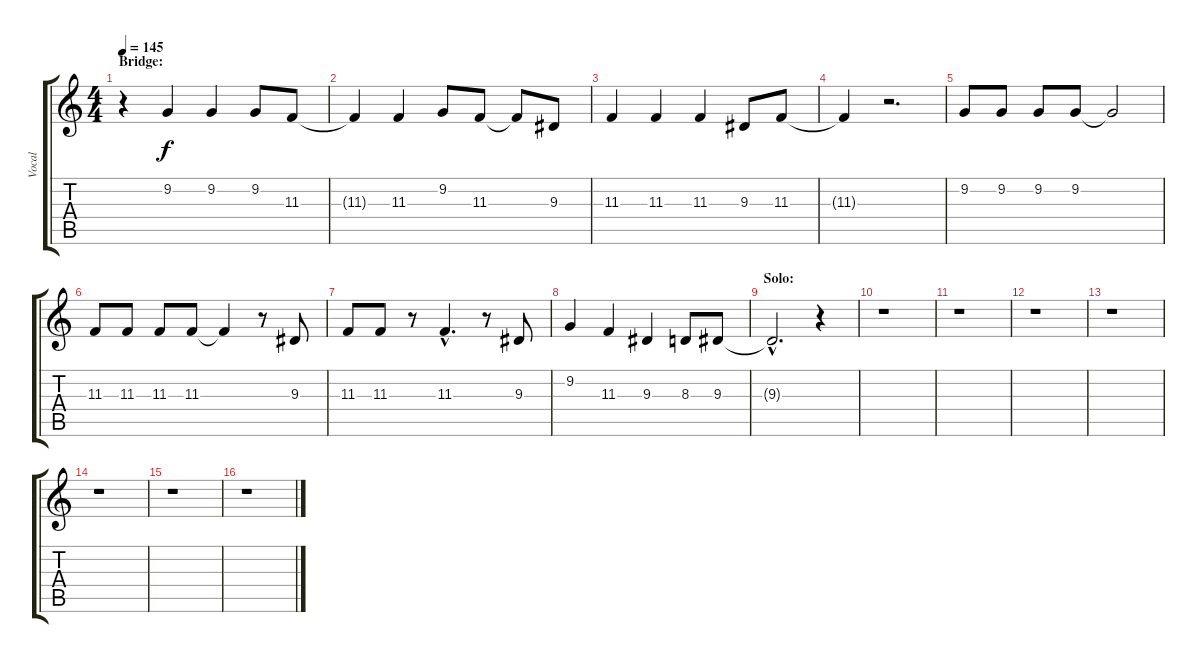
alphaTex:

\track ("Vocal" "Vocal") {instrument oboe}
\staff {score tabs}
\tuning (Eb4 Bb3 Gb3 Db3 Ab2 Eb2) {hide}
\ts (4 4)
\section ("" "Bridge:")
\tempo 145
\clef g2
\ks c
r.4{dy f} 9.2.4 9.2.4 9.2.8 11.3.8 |
11.3{t}.4 11.3.4 9.2.8 11.3.8 11.3{t}.8 9.3.8 |
11.3.4 11.3.4 11.3.4 9.3.8 11.3.8 |
11.3{t}.4 r.2{d} |
9.2.8 9.2.8 9.2.8 9.2.8 9.2{t}.2 |
11.3.8 11.3.8 11.3.8 11.3.8 11.3{t}.4 r.8 9.3.8 |
11.3.8 11.3.8 r.8 11.3{hac}.4{d} r.8 9.3.8 |
9.2.4 11.3.4 9.3.4 8.3.8 9.3.8 |
\section ("" "Solo:")
9.3{hac t}.2{d} r.4 |
r.1 |
r.1 |
r.1 |
r.1 |
r.1 |
r.1 |
r.1
